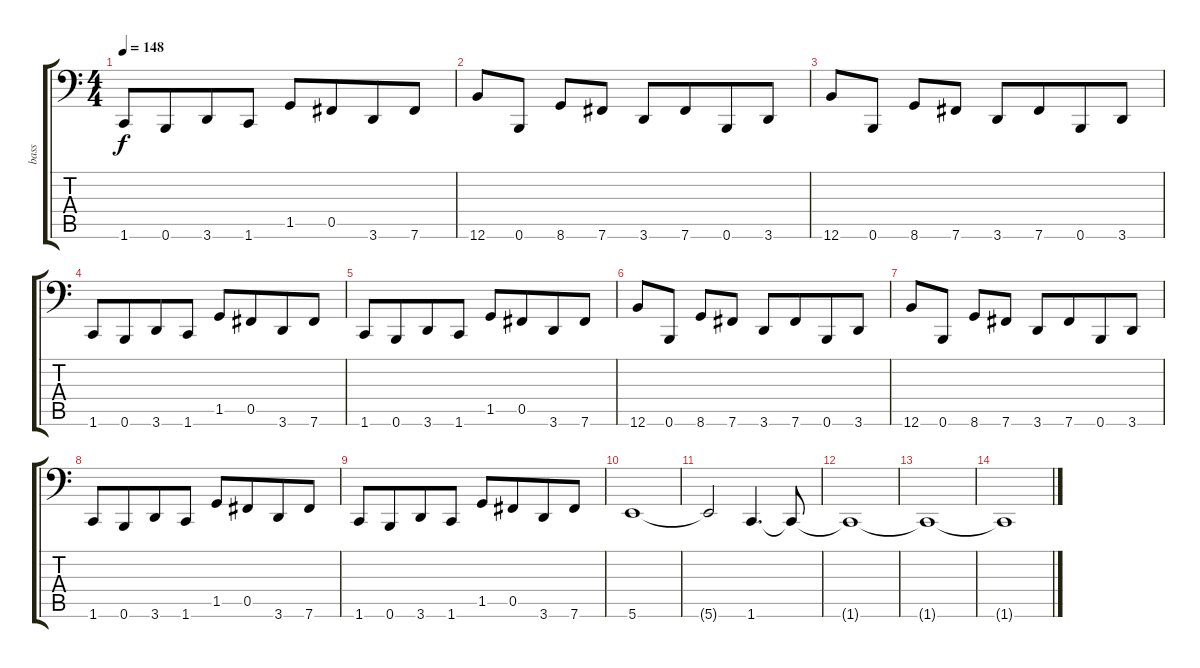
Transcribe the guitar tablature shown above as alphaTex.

\track ("bass" "bass") {instrument electricbasspick}
\staff {score tabs}
\tuning (Db3 Ab2 E2 B1 Gb1 B0) {hide}
\ts (4 4)
\tempo 148
\clef f4
\ks c
1.6.8{dy f beam merge} 0.6.8{beam merge} 3.6.8 1.6.8 1.5.8 0.5.8{beam merge} 3.6.8 7.6.8 |
12.6.8 0.6.8 8.6.8 7.6.8 3.6.8 7.6.8{beam merge} 0.6.8 3.6.8 |
12.6.8 0.6.8 8.6.8 7.6.8 3.6.8 7.6.8{beam merge} 0.6.8 3.6.8 |
1.6.8{beam merge} 0.6.8{beam merge} 3.6.8 1.6.8 1.5.8 0.5.8{beam merge} 3.6.8 7.6.8 |
1.6.8{beam merge} 0.6.8{beam merge} 3.6.8 1.6.8 1.5.8 0.5.8{beam merge} 3.6.8 7.6.8 |
12.6.8 0.6.8 8.6.8 7.6.8 3.6.8 7.6.8{beam merge} 0.6.8 3.6.8 |
12.6.8 0.6.8 8.6.8 7.6.8 3.6.8 7.6.8{beam merge} 0.6.8 3.6.8 |
1.6.8{beam merge} 0.6.8{beam merge} 3.6.8 1.6.8 1.5.8 0.5.8{beam merge} 3.6.8 7.6.8 |
1.6.8{beam merge} 0.6.8{beam merge} 3.6.8 1.6.8 1.5.8 0.5.8{beam merge} 3.6.8 7.6.8 |
5.6.1 |
5.6{t}.2 1.6.4{d} 1.6{t}.8 |
1.6{t}.1 |
1.6{t}.1 |
1.6{t}.1
